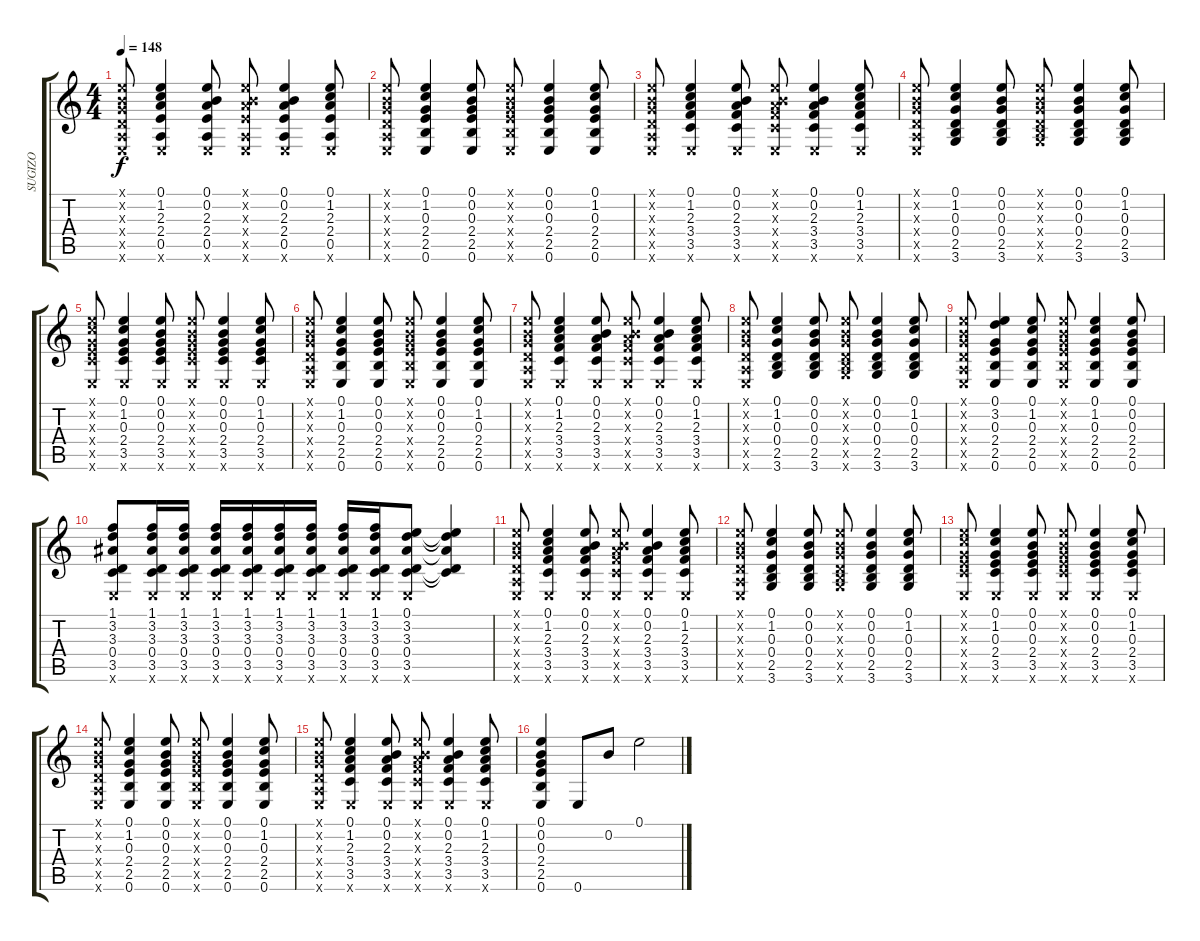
\track ("SUGIZO" "SUGIZO") {instrument distortionguitar}
\staff {score tabs}
\tuning (E4 B3 G3 D3 A2 E2) {hide}
\ts (4 4)
\tempo 148
\clef g2
\ks c
(0.1{x} 0.2{x} 0.3{x} 0.4{x} 0.5{x} 0.6{x}).8{dy f} (0.1 1.2 2.3 2.4 0.5 0.6{x}).4 (0.1 0.2 2.3 2.4 0.5 0.6{x}).8 (0.1{x} 0.2{x} 2.3{x} 2.4{x} 0.5{x} 0.6{x}).8 (0.1 0.2 2.3 2.4 0.5 0.6{x}).4 (0.1 1.2 2.3 2.4 0.5 0.6{x}).8 |
(0.1{x} 0.2{x} 0.3{x} 0.4{x} 0.5{x} 0.6{x}).8 (0.1 1.2 0.3 2.4 2.5 0.6).4 (0.1 0.2 0.3 2.4 2.5 0.6).8 (0.1{x} 0.2{x} 0.3{x} 2.4{x} 2.5{x} 0.6{x}).8 (0.1 0.2 0.3 2.4 2.5 0.6).4 (0.1 1.2 0.3 2.4 2.5 0.6).8 |
(0.1{x} 0.2{x} 0.3{x} 0.4{x} 0.5{x} 0.6{x}).8 (0.1 1.2 2.3 3.4 3.5 0.6{x}).4 (0.1 0.2 2.3 3.4 3.5 0.6{x}).8 (0.1{x} 0.2{x} 2.3{x} 3.4{x} 3.5{x} 0.6{x}).8 (0.1 0.2 2.3 3.4 3.5 0.6{x}).4 (0.1 1.2 2.3 3.4 3.5 0.6{x}).8 |
(0.1{x} 0.2{x} 0.3{x} 0.4{x} 0.5{x} 0.6{x}).8 (0.1 1.2 0.3 0.4 2.5 3.6).4 (0.1 0.2 0.3 0.4 2.5 3.6).8 (0.1{x} 0.2{x} 0.3{x} 0.4{x} 2.5{x} 3.6{x}).8 (0.1 0.2 0.3 0.4 2.5 3.6).4 (0.1 1.2 0.3 0.4 2.5 3.6).8 |
(0.1{x} 1.2{x} 0.3{x} 2.4{x} 3.5{x} 0.6{x}).8 (0.1 1.2 0.3 2.4 3.5 0.6{x}).4 (0.1 0.2 0.3 2.4 3.5 0.6{x}).8 (0.1{x} 0.2{x} 0.3{x} 2.4{x} 3.5{x} 0.6{x}).8 (0.1 0.2 0.3 2.4 3.5 0.6{x}).4 (0.1 1.2 0.3 2.4 3.5 0.6{x}).8 |
(0.1{x} 0.2{x} 0.3{x} 0.4{x} 0.5{x} 0.6{x}).8 (0.1 1.2 0.3 2.4 2.5 0.6).4 (0.1 0.2 0.3 2.4 2.5 0.6).8 (0.1{x} 0.2{x} 0.3{x} 2.4{x} 2.5{x} 0.6{x}).8 (0.1 0.2 0.3 2.4 2.5 0.6).4 (0.1 1.2 0.3 2.4 2.5 0.6).8 |
(0.1{x} 0.2{x} 0.3{x} 0.4{x} 0.5{x} 0.6{x}).8 (0.1 1.2 2.3 3.4 3.5 0.6{x}).4 (0.1 0.2 2.3 3.4 3.5 0.6{x}).8 (0.1{x} 0.2{x} 2.3{x} 3.4{x} 3.5{x} 0.6{x}).8 (0.1 0.2 2.3 3.4 3.5 0.6{x}).4 (0.1 1.2 2.3 3.4 3.5 0.6{x}).8 |
(0.1{x} 0.2{x} 0.3{x} 0.4{x} 0.5{x} 0.6{x}).8 (0.1 1.2 0.3 0.4 2.5 3.6).4 (0.1 0.2 0.3 0.4 2.5 3.6).8 (0.1{x} 0.2{x} 0.3{x} 0.4{x} 2.5{x} 3.6{x}).8 (0.1 0.2 0.3 0.4 2.5 3.6).4 (0.1 1.2 0.3 0.4 2.5 3.6).8 |
(0.1{x} 0.2{x} 0.3{x} 0.4{x} 0.5{x} 0.6{x}).8 (0.1 3.2 0.3 2.4 2.5 0.6).4 (0.1 1.2 0.3 2.4 2.5 0.6).8 (0.1{x} 0.2{x} 0.3{x} 2.4{x} 2.5{x} 0.6{x}).8 (0.1 1.2 0.3 2.4 2.5 0.6).4 (0.1 0.2 0.3 2.4 2.5 0.6).8 |
(1.1 3.2 3.3 0.4 3.5 0.6{x}).8 (1.1 3.2 3.3 0.4 3.5 0.6{x}).16 (1.1 3.2 3.3 0.4 3.5 0.6{x}).16 (1.1 3.2 3.3 0.4 3.5 0.6{x}).16 (1.1 3.2 3.3 0.4 3.5 0.6{x}).16 (1.1 3.2 3.3 0.4 3.5 0.6{x}).16 (1.1 3.2 3.3 0.4 3.5 0.6{x}).16 (1.1 3.2 3.3 0.4 3.5 0.6{x}).16 (1.1 3.2 3.3 0.4 3.5 0.6{x}).16 (0.1 3.2 3.3 0.4 3.5 0.6{x}).8 (0.1{t} 3.2{t} 3.3{t} 0.4{t} 3.5{t}).4 |
(0.1{x} 0.2{x} 0.3{x} 0.4{x} 0.5{x} 0.6{x}).8 (0.1 1.2 2.3 3.4 3.5 0.6{x}).4 (0.1 0.2 2.3 3.4 3.5 0.6{x}).8 (0.1{x} 0.2{x} 2.3{x} 3.4{x} 3.5{x} 0.6{x}).8 (0.1 0.2 2.3 3.4 3.5 0.6{x}).4 (0.1 1.2 2.3 3.4 3.5 0.6{x}).8 |
(0.1{x} 0.2{x} 0.3{x} 0.4{x} 0.5{x} 0.6{x}).8 (0.1 1.2 0.3 0.4 2.5 3.6).4 (0.1 0.2 0.3 0.4 2.5 3.6).8 (0.1{x} 0.2{x} 0.3{x} 0.4{x} 2.5{x} 3.6{x}).8 (0.1 0.2 0.3 0.4 2.5 3.6).4 (0.1 1.2 0.3 0.4 2.5 3.6).8 |
(0.1{x} 1.2{x} 0.3{x} 2.4{x} 3.5{x} 0.6{x}).8 (0.1 1.2 0.3 2.4 3.5 0.6{x}).4 (0.1 0.2 0.3 2.4 3.5 0.6{x}).8 (0.1{x} 0.2{x} 0.3{x} 2.4{x} 3.5{x} 0.6{x}).8 (0.1 0.2 0.3 2.4 3.5 0.6{x}).4 (0.1 1.2 0.3 2.4 3.5 0.6{x}).8 |
(0.1{x} 0.2{x} 0.3{x} 0.4{x} 0.5{x} 0.6{x}).8 (0.1 1.2 0.3 2.4 2.5 0.6).4 (0.1 0.2 0.3 2.4 2.5 0.6).8 (0.1{x} 0.2{x} 0.3{x} 2.4{x} 2.5{x} 0.6{x}).8 (0.1 0.2 0.3 2.4 2.5 0.6).4 (0.1 1.2 0.3 2.4 2.5 0.6).8 |
(0.1{x} 0.2{x} 0.3{x} 0.4{x} 0.5{x} 0.6{x}).8 (0.1 1.2 2.3 3.4 3.5 0.6{x}).4 (0.1 0.2 2.3 3.4 3.5 0.6{x}).8 (0.1{x} 0.2{x} 2.3{x} 3.4{x} 3.5{x} 0.6{x}).8 (0.1 0.2 2.3 3.4 3.5 0.6{x}).4 (0.1 1.2 2.3 3.4 3.5 0.6{x}).8 |
(0.1 0.2 0.3 2.4 2.5 0.6).4 0.6.8 0.2.8 0.1.2
